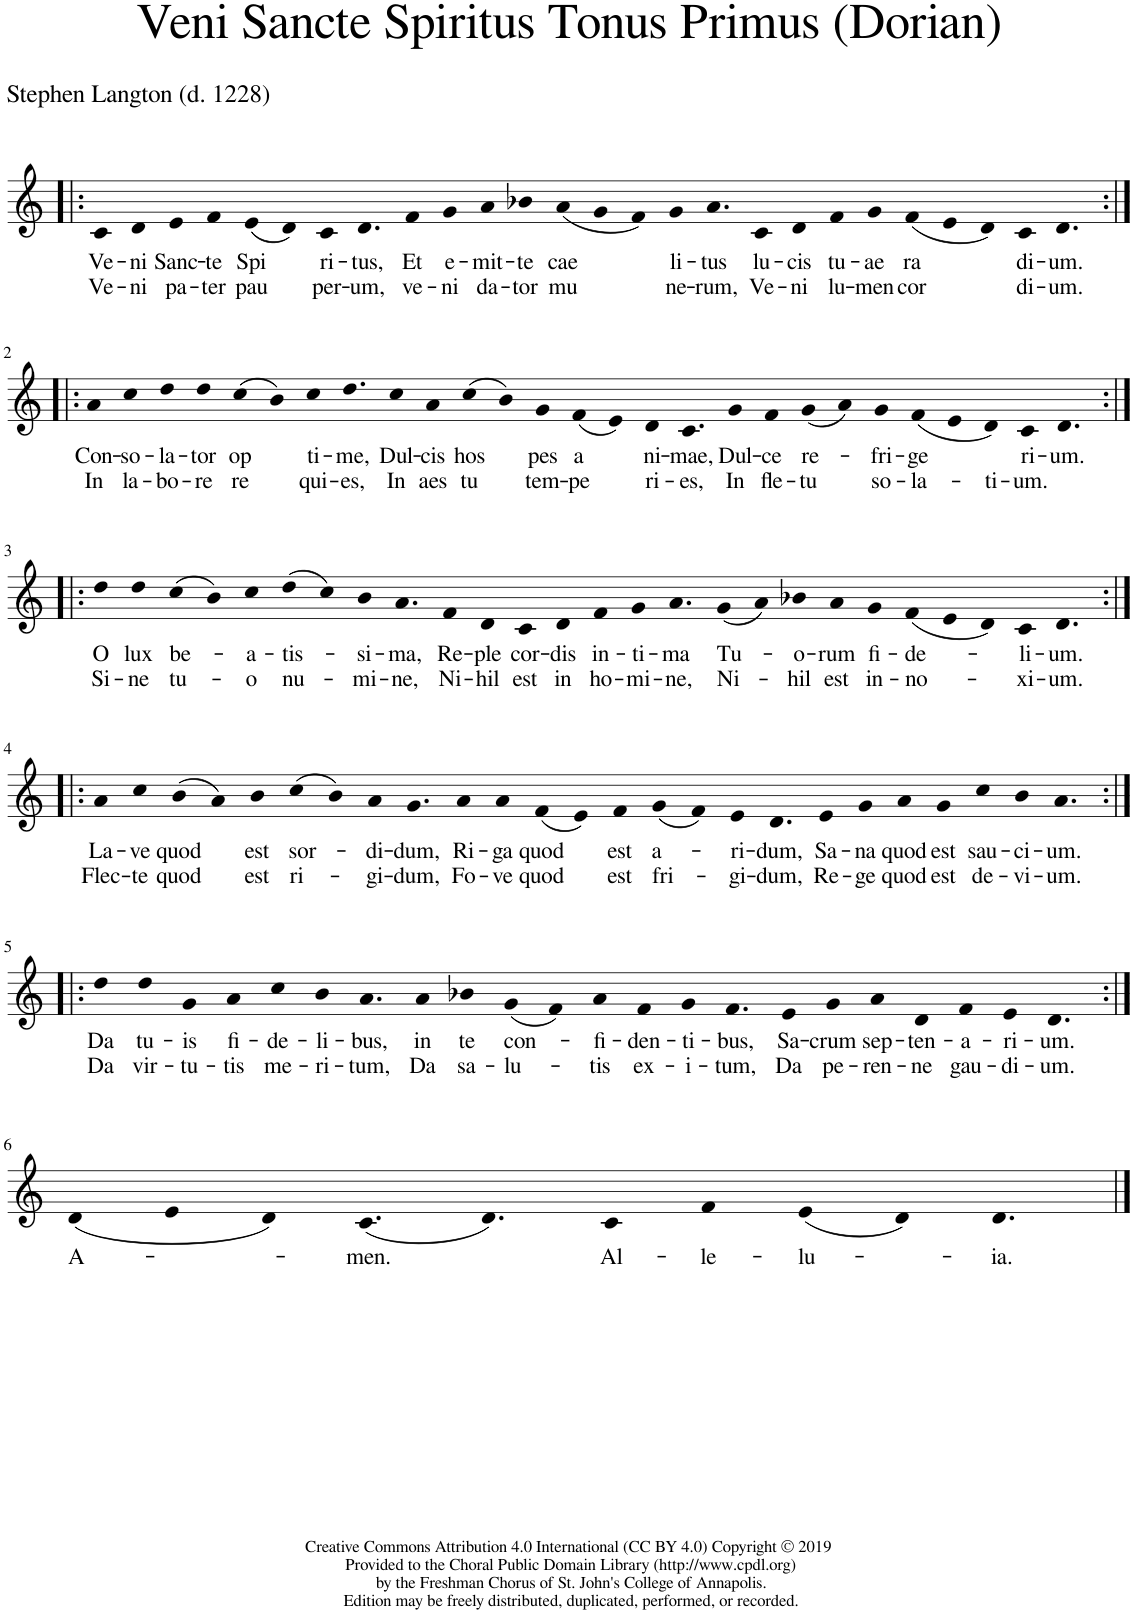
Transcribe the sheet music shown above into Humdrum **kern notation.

**kern	**text	**text
*part1	*part1	*part1
*staff1	*staff1	*staff1
*I"1	*	*
*clefG2	*	*
*k[]	*	*
=1!|:	=1!|:	=1!|:
!	!LO:LY:b	!LO:LY:b
4c	Ve-	Ve-
!	!LO:LY:b	!LO:LY:b
4d	-ni	-ni
!	!LO:LY:b	!LO:LY:b
4e	Sanc-	pa-
!	!LO:LY:b	!LO:LY:b
4f	-te	-ter
!	!LO:LY:b	!LO:LY:b
(4e	Spi	pau
4d)	.	.
!	!LO:LY:b	!LO:LY:b
4c	ri-	per-
!	!LO:LY:b	!LO:LY:b
4.d	-tus,	-um,
!	!LO:LY:b	!LO:LY:b
4f	Et	ve-
!	!LO:LY:b	!LO:LY:b
4g	e-	-ni
!	!LO:LY:b	!LO:LY:b
4a	-mit-	da-
!	!LO:LY:b	!LO:LY:b
4b-X	-te	-tor
!	!LO:LY:b	!LO:LY:b
(4a	cae	mu
4g	.	.
4f)	.	.
!	!LO:LY:b	!LO:LY:b
4g	li-	ne-
!	!LO:LY:b	!LO:LY:b
4.a	-tus	-rum,
!	!LO:LY:b	!LO:LY:b
4c	lu-	Ve-
!	!LO:LY:b	!LO:LY:b
4d	-cis	-ni
!	!LO:LY:b	!LO:LY:b
4f	tu-	lu-
!	!LO:LY:b	!LO:LY:b
4g	-ae	-men
!	!LO:LY:b	!LO:LY:b
(4f	ra	cor
4e	.	.
4d)	.	.
!	!LO:LY:b	!LO:LY:b
4c	di-	di-
!	!LO:LY:b	!LO:LY:b
4.d	-um.	-um.
!!LO:LB:g=z
=2:|!|:	=2:|!|:	=2:|!|:
!	!LO:LY:b	!LO:LY:b
4a	Con-	In
!	!LO:LY:b	!LO:LY:b
4cc	-so-	la-
!	!LO:LY:b	!LO:LY:b
4dd	-la-	-bo-
!	!LO:LY:b	!LO:LY:b
4dd	-tor	-re
!	!LO:LY:b	!LO:LY:b
(4cc	op	re
4b)	.	.
!	!LO:LY:b	!LO:LY:b
4cc	ti-	qui-
!	!LO:LY:b	!LO:LY:b
4.dd	-me,	-es,
!	!LO:LY:b	!LO:LY:b
4cc	Dul-	In
!	!LO:LY:b	!LO:LY:b
4a	-cis	aes
!	!LO:LY:b	!LO:LY:b
(4cc	hos	tu
4b)	.	.
!	!LO:LY:b	!LO:LY:b
4g	pes	tem-
!	!LO:LY:b	!LO:LY:b
(4f	a	-pe
4e)	.	.
!	!LO:LY:b	!LO:LY:b
4d	ni-	ri-
!	!LO:LY:b	!LO:LY:b
4.c	-mae,	-es,
!	!LO:LY:b	!LO:LY:b
4g	Dul-	In
!	!LO:LY:b	!LO:LY:b
4f	-ce	fle-
!	!LO:LY:b	!LO:LY:b
(4g	re-	-tu
4a)	.	.
!	!LO:LY:b	!LO:LY:b
4g	-fri-	so-
!	!LO:LY:b	!LO:LY:b
(4f	-ge	-la-
4e	.	.
!	!	!LO:LY:b
4d)	.	-ti-
!	!LO:LY:b	!LO:LY:b
4c	ri-	-um.
!	!LO:LY:b	!
4.d	-um.	.
!!LO:LB:g=z
=3:|!|:	=3:|!|:	=3:|!|:
!	!LO:LY:b	!LO:LY:b
4dd	O	Si-
!	!LO:LY:b	!LO:LY:b
4dd	lux	-ne
!	!LO:LY:b	!LO:LY:b
(4cc	be-	tu-
4b)	.	.
!	!LO:LY:b	!LO:LY:b
4cc	-a-	-o
!	!LO:LY:b	!LO:LY:b
(4dd	-tis-	nu-
4cc)	.	.
!	!LO:LY:b	!LO:LY:b
4b	-si-	-mi-
!	!LO:LY:b	!LO:LY:b
4.a	-ma,	-ne,
!	!LO:LY:b	!LO:LY:b
4f	Re-	Ni-
!	!LO:LY:b	!LO:LY:b
4d	-ple	-hil
!	!LO:LY:b	!LO:LY:b
4c	cor-	est
!	!LO:LY:b	!LO:LY:b
4d	-dis	in
!	!LO:LY:b	!LO:LY:b
4f	in-	ho-
!	!LO:LY:b	!LO:LY:b
4g	-ti-	-mi-
!	!LO:LY:b	!LO:LY:b
4.a	-ma	-ne,
!	!LO:LY:b	!LO:LY:b
(4g	Tu-	Ni-
4a)	.	.
!	!LO:LY:b	!LO:LY:b
4b-X	-o-	-hil
!	!LO:LY:b	!LO:LY:b
4a	-rum	est
!	!LO:LY:b	!LO:LY:b
4g	fi-	in-
!	!LO:LY:b	!LO:LY:b
(4f	-de-	-no-
4e	.	.
4d)	.	.
!	!LO:LY:b	!LO:LY:b
4c	-li-	-xi-
!	!LO:LY:b	!LO:LY:b
4.d	-um.	-um.
!!LO:LB:g=z
=4:|!|:	=4:|!|:	=4:|!|:
!	!LO:LY:b	!LO:LY:b
4a	La-	Flec-
!	!LO:LY:b	!LO:LY:b
4cc	-ve	-te
!	!LO:LY:b	!LO:LY:b
(4b	quod	quod
4a)	.	.
!	!LO:LY:b	!LO:LY:b
4b	est	est
!	!LO:LY:b	!LO:LY:b
(4cc	sor-	ri-
4b)	.	.
!	!LO:LY:b	!LO:LY:b
4a	-di-	-gi-
!	!LO:LY:b	!LO:LY:b
4.g	-dum,	-dum,
!	!LO:LY:b	!LO:LY:b
4a	Ri-	Fo-
!	!LO:LY:b	!LO:LY:b
4a	-ga	-ve
!	!LO:LY:b	!LO:LY:b
(4f	quod	quod
4e)	.	.
!	!LO:LY:b	!LO:LY:b
4f	est	est
!	!LO:LY:b	!LO:LY:b
(4g	a-	fri-
4f)	.	.
!	!LO:LY:b	!LO:LY:b
4e	-ri-	-gi-
!	!LO:LY:b	!LO:LY:b
4.d	-dum,	-dum,
!	!LO:LY:b	!LO:LY:b
4e	Sa-	Re-
!	!LO:LY:b	!LO:LY:b
4g	-na	-ge
!	!LO:LY:b	!LO:LY:b
4a	quod	quod
!	!LO:LY:b	!LO:LY:b
4g	est	est
!	!LO:LY:b	!LO:LY:b
4cc	sau-	de-
!	!LO:LY:b	!LO:LY:b
4b	-ci-	-vi-
!	!LO:LY:b	!LO:LY:b
4.a	-um.	-um.
!!LO:LB:g=z
=5:|!|:	=5:|!|:	=5:|!|:
!	!LO:LY:b	!LO:LY:b
4dd	Da	Da
!	!LO:LY:b	!LO:LY:b
4dd	tu-	vir-
!	!LO:LY:b	!LO:LY:b
4g	-is	-tu-
!	!LO:LY:b	!LO:LY:b
4a	fi-	-tis
!	!LO:LY:b	!LO:LY:b
4cc	-de-	me-
!	!LO:LY:b	!LO:LY:b
4b	-li-	-ri-
!	!LO:LY:b	!LO:LY:b
4.a	-bus,	-tum,
!	!LO:LY:b	!LO:LY:b
4a	in	Da
!	!LO:LY:b	!LO:LY:b
4b-X	te	sa-
!	!LO:LY:b	!LO:LY:b
(4g	con-	-lu-
4f)	.	.
!	!LO:LY:b	!LO:LY:b
4a	-fi-	-tis
!	!LO:LY:b	!LO:LY:b
4f	-den-	ex-
!	!LO:LY:b	!LO:LY:b
4g	-ti-	-i-
!	!LO:LY:b	!LO:LY:b
4.f	-bus,	-tum,
!	!LO:LY:b	!LO:LY:b
4e	Sa-	Da
!	!LO:LY:b	!LO:LY:b
4g	-crum	pe-
!	!LO:LY:b	!LO:LY:b
4a	sep-	-ren-
!	!LO:LY:b	!LO:LY:b
4d	-ten-	-ne
!	!LO:LY:b	!LO:LY:b
4f	-a-	gau-
!	!LO:LY:b	!LO:LY:b
4e	-ri-	-di-
!	!LO:LY:b	!LO:LY:b
4.d	-um.	-um.
!!LO:LB:g=z
=6:|!	=6:|!	=6:|!
!	!LO:LY:b	!
(4d	A-	.
4e	.	.
4d)	.	.
!	!LO:LY:b	!
([4c	-men.	.
8ryy	.	.
4.d)	.	.
!	!LO:LY:b	!
4c	Al-	.
!	!LO:LY:b	!
4f	-le-	.
!	!LO:LY:b	!
(4e	-lu-	.
4d)	.	.
!	!LO:LY:b	!
4.d	-ia.	.
==7	==7	==7
8c]	.	.
=	=	=
*-	*-	*-
